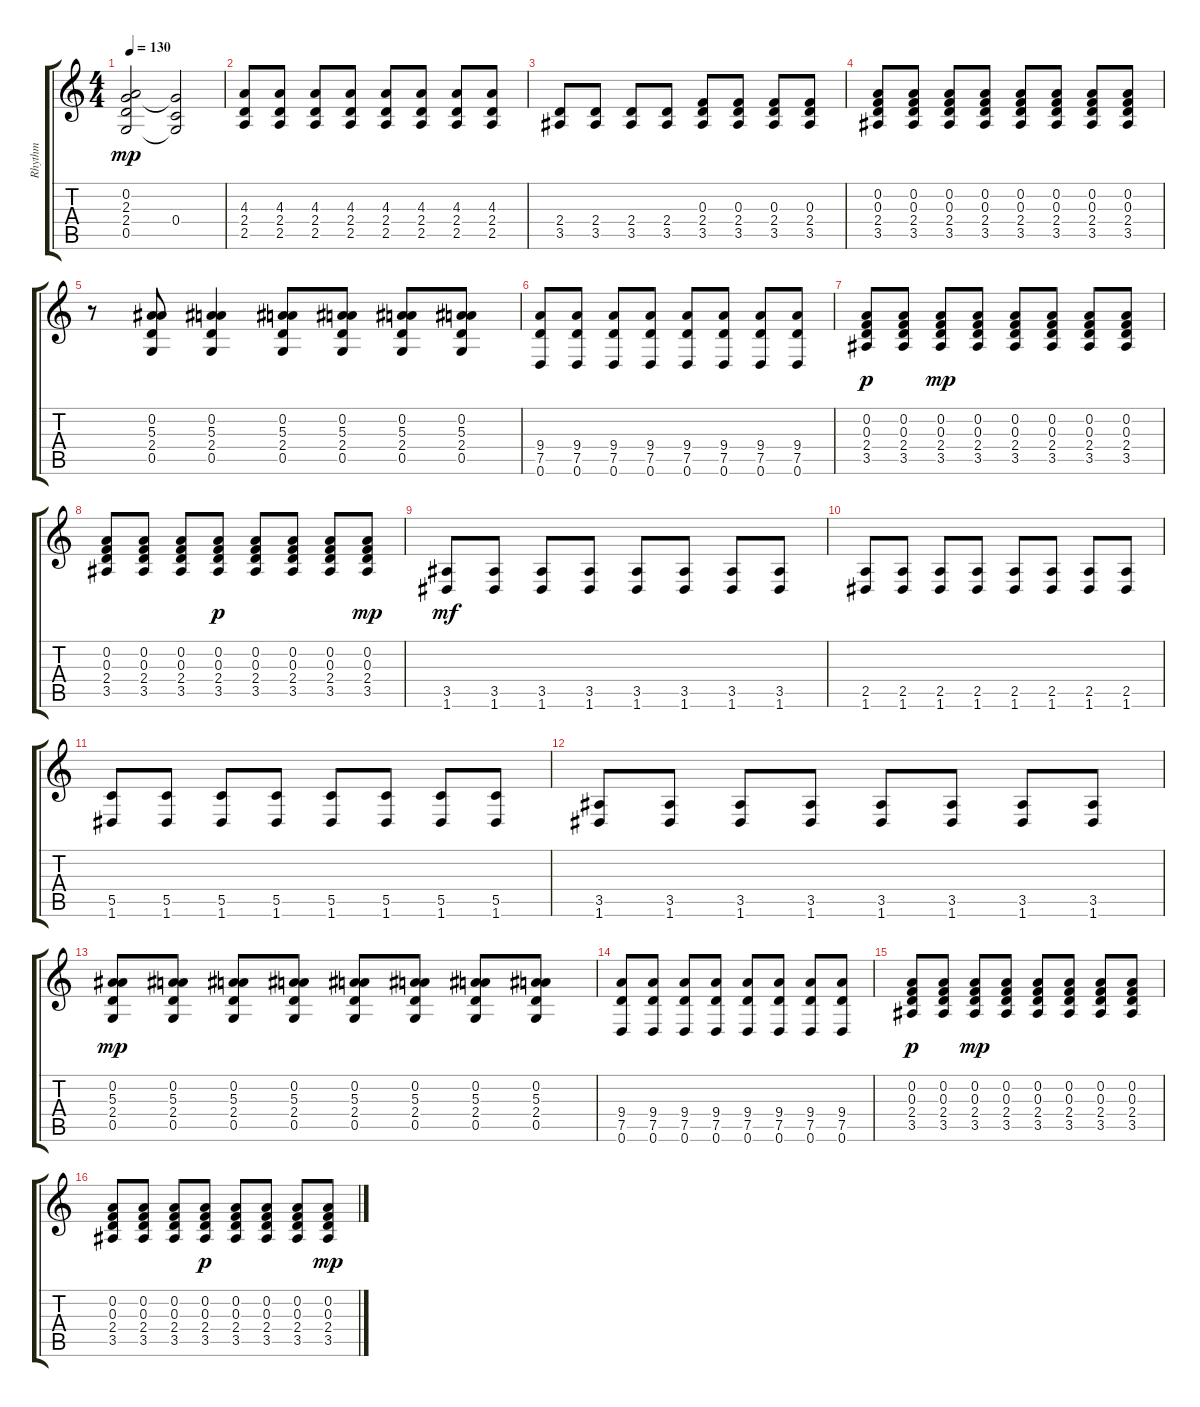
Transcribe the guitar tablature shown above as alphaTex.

\track ("Rhythm" "Rhythm") {instrument distortionguitar}
\staff {score tabs}
\tuning (D4 A3 F3 C3 G2 D2) {hide}
\ts (4 4)
\tempo 130
\clef g2
\ks c
(0.2 2.3 2.4 0.5).2{dy mp} (2.3{t} 0.4 0.5{t}).2 |
(4.3 2.4 2.5).8 (4.3 2.4 2.5).8 (4.3 2.4 2.5).8 (4.3 2.4 2.5).8 (4.3 2.4 2.5).8 (4.3 2.4 2.5).8 (4.3 2.4 2.5).8 (4.3 2.4 2.5).8 |
(2.4 3.5).8 (2.4 3.5).8 (2.4 3.5).8 (2.4 3.5).8 (0.3 2.4 3.5).8 (0.3 2.4 3.5).8 (0.3 2.4 3.5).8 (0.3 2.4 3.5).8 |
(0.2 0.3 2.4 3.5).8 (0.2 0.3 2.4 3.5).8 (0.2 0.3 2.4 3.5).8 (0.2 0.3 2.4 3.5).8 (0.2 0.3 2.4 3.5).8 (0.2 0.3 2.4 3.5).8 (0.2 0.3 2.4 3.5).8 (0.2 0.3 2.4 3.5).8 |
r.8 (0.2 5.3 2.4 0.5).8 (0.2 5.3 2.4 0.5).4 (0.2 5.3 2.4 0.5).8 (0.2 5.3 2.4 0.5).8 (0.2 5.3 2.4 0.5).8 (0.2 5.3 2.4 0.5).8 |
(9.4 7.5 0.6).8 (9.4 7.5 0.6).8 (9.4 7.5 0.6).8 (9.4 7.5 0.6).8 (9.4 7.5 0.6).8 (9.4 7.5 0.6).8 (9.4 7.5 0.6).8 (9.4 7.5 0.6).8 |
(0.2 0.3 2.4 3.5).8{dy p} (0.2 0.3 2.4 3.5).8 (0.2 0.3 2.4 3.5).8{dy mp} (0.2 0.3 2.4 3.5).8 (0.2 0.3 2.4 3.5).8 (0.2 0.3 2.4 3.5).8 (0.2 0.3 2.4 3.5).8 (0.2 0.3 2.4 3.5).8 |
(0.2 0.3 2.4 3.5).8 (0.2 0.3 2.4 3.5).8 (0.2 0.3 2.4 3.5).8 (0.2 0.3 2.4 3.5).8{dy p} (0.2 0.3 2.4 3.5).8 (0.2 0.3 2.4 3.5).8 (0.2 0.3 2.4 3.5).8 (0.2 0.3 2.4 3.5).8{dy mp} |
(3.5 1.6).8{dy mf} (3.5 1.6).8 (3.5 1.6).8 (3.5 1.6).8 (3.5 1.6).8 (3.5 1.6).8 (3.5 1.6).8 (3.5 1.6).8 |
(2.5 1.6).8 (2.5 1.6).8 (2.5 1.6).8 (2.5 1.6).8 (2.5 1.6).8 (2.5 1.6).8 (2.5 1.6).8 (2.5 1.6).8 |
(5.5 1.6).8 (5.5 1.6).8 (5.5 1.6).8 (5.5 1.6).8 (5.5 1.6).8 (5.5 1.6).8 (5.5 1.6).8 (5.5 1.6).8 |
(3.5 1.6).8 (3.5 1.6).8 (3.5 1.6).8 (3.5 1.6).8 (3.5 1.6).8 (3.5 1.6).8 (3.5 1.6).8 (3.5 1.6).8 |
(0.2 5.3 2.4 0.5).8{dy mp} (0.2 5.3 2.4 0.5).8 (0.2 5.3 2.4 0.5).8 (0.2 5.3 2.4 0.5).8 (0.2 5.3 2.4 0.5).8 (0.2 5.3 2.4 0.5).8 (0.2 5.3 2.4 0.5).8 (0.2 5.3 2.4 0.5).8 |
(9.4 7.5 0.6).8 (9.4 7.5 0.6).8 (9.4 7.5 0.6).8 (9.4 7.5 0.6).8 (9.4 7.5 0.6).8 (9.4 7.5 0.6).8 (9.4 7.5 0.6).8 (9.4 7.5 0.6).8 |
(0.2 0.3 2.4 3.5).8{dy p} (0.2 0.3 2.4 3.5).8 (0.2 0.3 2.4 3.5).8{dy mp} (0.2 0.3 2.4 3.5).8 (0.2 0.3 2.4 3.5).8 (0.2 0.3 2.4 3.5).8 (0.2 0.3 2.4 3.5).8 (0.2 0.3 2.4 3.5).8 |
(0.2 0.3 2.4 3.5).8 (0.2 0.3 2.4 3.5).8 (0.2 0.3 2.4 3.5).8 (0.2 0.3 2.4 3.5).8{dy p} (0.2 0.3 2.4 3.5).8 (0.2 0.3 2.4 3.5).8 (0.2 0.3 2.4 3.5).8 (0.2 0.3 2.4 3.5).8{dy mp}
